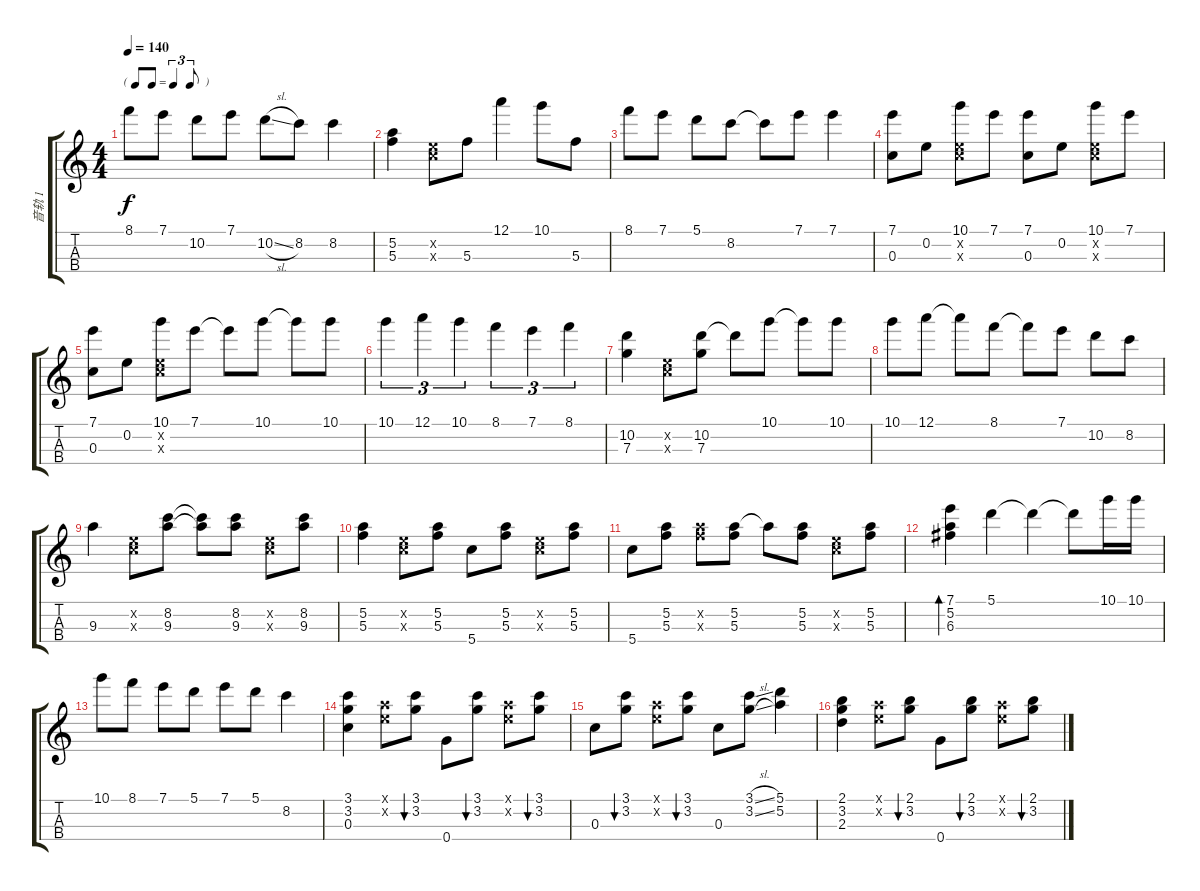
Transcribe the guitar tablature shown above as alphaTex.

\track ("音轨 1" "音轨 1") {instrument acousticguitarsteel}
\staff {score tabs}
\tuning (A4 E4 C4 G3) {hide}
\ts (4 4)
\tf triplet8th
\tempo 140
\clef g2
\ks c
8.1{t}.8{dy f} 7.1.8 10.2.8 7.1.8 10.2{sl}.8 8.2.8 8.2.4 |
(5.2 5.3).4 (0.2{x} 0.3{x}).8 5.3.8 12.1.4 10.1.8 5.3.8 |
8.1.8 7.1.8 5.1.8 8.2.8 8.2{t}.8 7.1.8 7.1.4 |
(7.1 0.3).8 0.2.8 (10.1 0.2{x} 0.3{x}).8 7.1.8 (7.1 0.3).8 0.2.8 (10.1 0.2{x} 0.3{x}).8 7.1.8 |
(7.1 0.3).8 0.2.8 (10.1 0.2{x} 0.3{x}).8 7.1.8 7.1{t}.8 10.1.8 10.1{t}.8 10.1.8 |
10.1.4{tu (3 2)} 12.1.4{tu (3 2)} 10.1.4{tu (3 2)} 8.1.4{tu (3 2)} 7.1.4{tu (3 2)} 8.1.4{tu (3 2)} |
(10.2 7.3).4 (0.2{x} 0.3{x}).8 (10.2 7.3).8 10.2{t}.8 10.1.8 10.1{t}.8 10.1.8 |
10.1.8 12.1.8 12.1{t}.8 8.1.8 8.1{t}.8 7.1.8 10.2.8 8.2.8 |
9.3.4 (0.2{x} 0.3{x}).8 (8.2 9.3).8 (8.2{t} 9.3{t}).8 (8.2 9.3).8 (0.2{x} 0.3{x}).8 (8.2 9.3).8 |
(5.2 5.3).4 (0.2{x} 0.3{x}).8 (5.2 5.3).8 5.4.8 (5.2 5.3).8 (0.2{x} 0.3{x}).8 (5.2 5.3).8 |
5.4.8 (5.2 5.3).8 (5.2{x} 5.3{x}).8 (5.2 5.3).8 5.2{t}.8 (5.2 5.3).8 (0.2{x} 0.3{x}).8 (5.2 5.3).8 |
(7.1 5.2 6.3).4{bd 60} 5.1.4 5.1{t}.4 5.1{t}.8 10.1.16 10.1.16 |
10.1.8 8.1.8 7.1.8 5.1.8 7.1.8 5.1.8 8.2.4 |
(3.1 3.2 0.3).4 (0.1{x} 0.2{x}).8 (3.1 3.2).8{bu 60} 0.4.8 (3.1 3.2).8{bu 60} (0.1{x} 0.2{x}).8 (3.1 3.2).8{bu 60} |
0.3.8 (3.1 3.2).8{bu 60} (0.1{x} 0.2{x}).8 (3.1 3.2).8{bu 60} 0.3.8 (3.1{sl} 3.2{sl}).8 (5.1 5.2).4 |
(2.1 3.2 2.3).4 (0.1{x} 0.2{x}).8 (2.1 3.2).8{bu 60} 0.4.8 (2.1 3.2).8{bu 60} (0.1{x} 0.2{x}).8 (2.1 3.2).8{bu 60}
